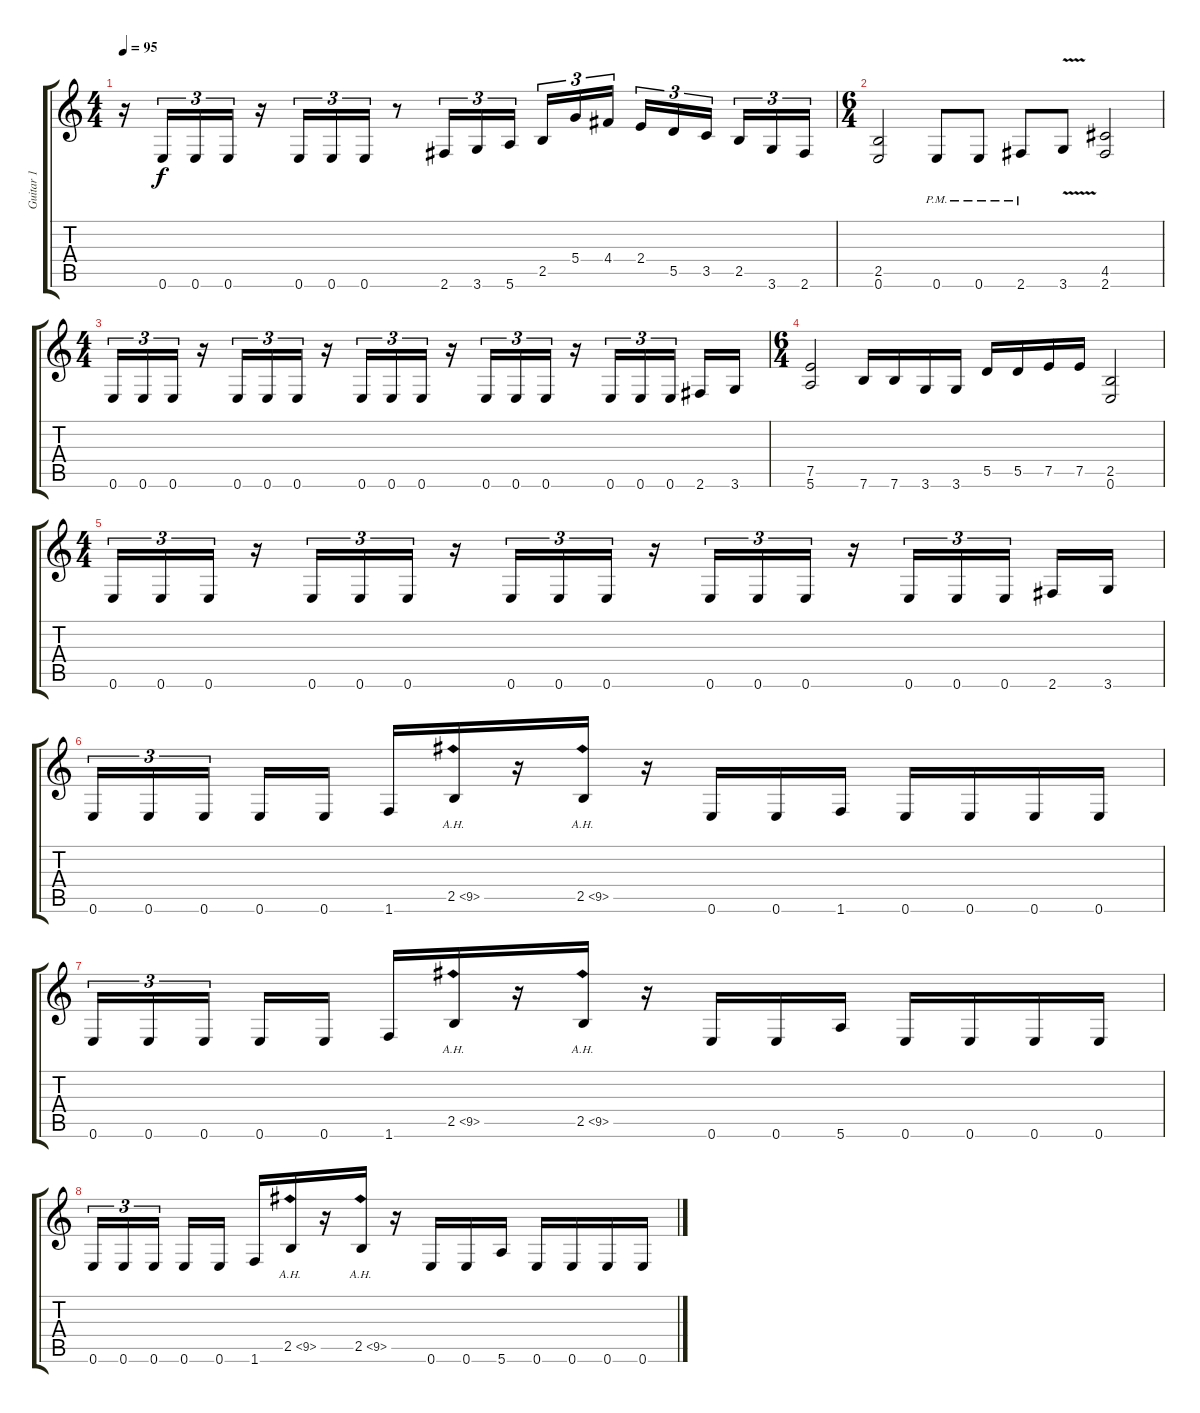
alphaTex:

\track ("Guitar 1" "Guitar 1") {instrument distortionguitar}
\staff {score tabs}
\tuning (E4 B3 G3 D3 A2 E2) {hide}
\ts (4 4)
\tempo 95
\clef g2
\ks c
r.16{dy f} 0.6.16{tu (3 2)} 0.6.16{tu (3 2)} 0.6.16{tu (3 2)} r.16 0.6.16{tu (3 2)} 0.6.16{tu (3 2)} 0.6.16{tu (3 2)} r.8 2.6.16{tu (3 2)} 3.6.16{tu (3 2)} 5.6.16{tu (3 2)} 2.5.16{tu (3 2)} 5.4.16{tu (3 2)} 4.4.16{tu (3 2)} 2.4.16{tu (3 2)} 5.5.16{tu (3 2)} 3.5.16{tu (3 2)} 2.5.16{tu (3 2)} 3.6.16{tu (3 2)} 2.6.16{tu (3 2)} |
\ts (6 4)
(2.5 0.6).2 0.6{pm}.8 0.6{pm}.8 2.6{pm}.8 3.6{v}.8 (4.5 2.6).2 |
\ts (4 4)
0.6.16{tu (3 2)} 0.6.16{tu (3 2)} 0.6.16{tu (3 2)} r.16 0.6.16{tu (3 2)} 0.6.16{tu (3 2)} 0.6.16{tu (3 2)} r.16 0.6.16{tu (3 2)} 0.6.16{tu (3 2)} 0.6.16{tu (3 2)} r.16 0.6.16{tu (3 2)} 0.6.16{tu (3 2)} 0.6.16{tu (3 2)} r.16 0.6.16{tu (3 2)} 0.6.16{tu (3 2)} 0.6.16{tu (3 2)} 2.6.16 3.6.16 |
\ts (6 4)
(7.5 5.6).2 7.6.16 7.6.16 3.6.16 3.6.16 5.5.16 5.5.16 7.5.16 7.5.16 (2.5 0.6).2 |
\ts (4 4)
0.6.16{tu (3 2)} 0.6.16{tu (3 2)} 0.6.16{tu (3 2)} r.16 0.6.16{tu (3 2)} 0.6.16{tu (3 2)} 0.6.16{tu (3 2)} r.16 0.6.16{tu (3 2)} 0.6.16{tu (3 2)} 0.6.16{tu (3 2)} r.16 0.6.16{tu (3 2)} 0.6.16{tu (3 2)} 0.6.16{tu (3 2)} r.16 0.6.16{tu (3 2)} 0.6.16{tu (3 2)} 0.6.16{tu (3 2)} 2.6.16 3.6.16 |
0.6.16{tu (3 2)} 0.6.16{tu (3 2)} 0.6.16{tu (3 2)} 0.6.16 0.6.16 1.6.16 2.5{ah 7}.16 r.16 2.5{ah 7}.16 r.16 0.6.16 0.6.16 1.6.16 0.6.16 0.6.16 0.6.16 0.6.16 |
0.6.16{tu (3 2)} 0.6.16{tu (3 2)} 0.6.16{tu (3 2)} 0.6.16 0.6.16 1.6.16 2.5{ah 7}.16 r.16 2.5{ah 7}.16 r.16 0.6.16 0.6.16 5.6.16 0.6.16 0.6.16 0.6.16 0.6.16 |
0.6.16{tu (3 2)} 0.6.16{tu (3 2)} 0.6.16{tu (3 2)} 0.6.16 0.6.16 1.6.16 2.5{ah 7}.16 r.16 2.5{ah 7}.16 r.16 0.6.16 0.6.16 5.6.16 0.6.16 0.6.16 0.6.16 0.6.16
